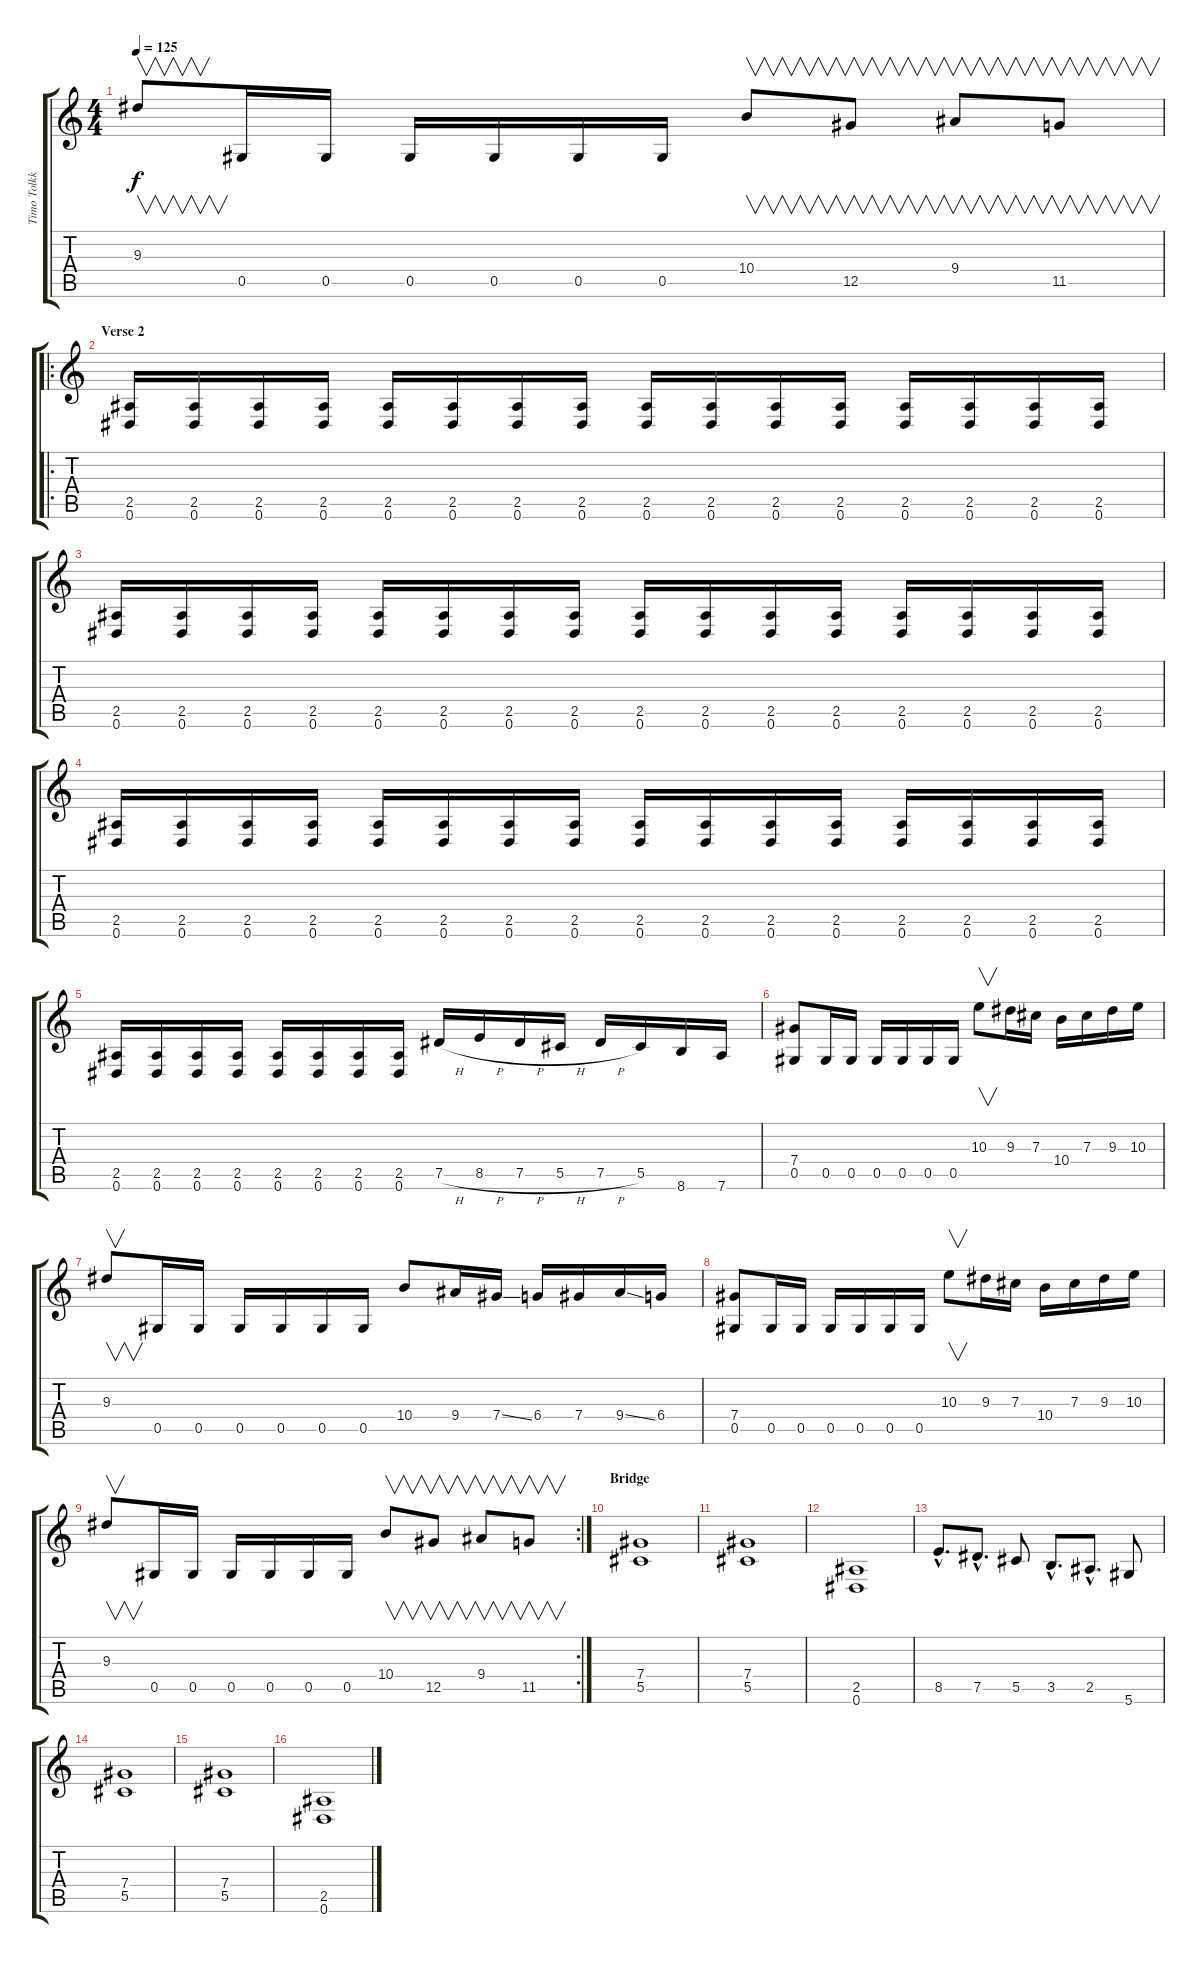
\track ("Timo Tolkki Gtr 1" "Timo Tolkk") {instrument overdrivenguitar}
\staff {score tabs}
\tuning (Eb4 Bb3 Gb3 Db3 Ab2 Eb2) {hide}
\ts (4 4)
\tempo 125
\clef g2
\ks c
9.3.8{v dy f} 0.5.16 0.5.16 0.5.16 0.5.16 0.5.16 0.5.16 10.4.8{v} 12.5.8{v} 9.4.8{v} 11.5.8{v} |
\ro
\section ("" "Verse 2")
(2.5 0.6).16 (2.5 0.6).16 (2.5 0.6).16 (2.5 0.6).16 (2.5 0.6).16 (2.5 0.6).16 (2.5 0.6).16 (2.5 0.6).16 (2.5 0.6).16 (2.5 0.6).16 (2.5 0.6).16 (2.5 0.6).16 (2.5 0.6).16 (2.5 0.6).16 (2.5 0.6).16 (2.5 0.6).16 |
(2.5 0.6).16 (2.5 0.6).16 (2.5 0.6).16 (2.5 0.6).16 (2.5 0.6).16 (2.5 0.6).16 (2.5 0.6).16 (2.5 0.6).16 (2.5 0.6).16 (2.5 0.6).16 (2.5 0.6).16 (2.5 0.6).16 (2.5 0.6).16 (2.5 0.6).16 (2.5 0.6).16 (2.5 0.6).16 |
(2.5 0.6).16 (2.5 0.6).16 (2.5 0.6).16 (2.5 0.6).16 (2.5 0.6).16 (2.5 0.6).16 (2.5 0.6).16 (2.5 0.6).16 (2.5 0.6).16 (2.5 0.6).16 (2.5 0.6).16 (2.5 0.6).16 (2.5 0.6).16 (2.5 0.6).16 (2.5 0.6).16 (2.5 0.6).16 |
(2.5 0.6).16 (2.5 0.6).16 (2.5 0.6).16 (2.5 0.6).16 (2.5 0.6).16 (2.5 0.6).16 (2.5 0.6).16 (2.5 0.6).16 7.5{h}.16 8.5{h}.16 7.5{h}.16 5.5{h}.16 7.5{h}.16 5.5.16 8.6.16 7.6.16 |
(7.4 0.5).8 0.5.16 0.5.16 0.5.16 0.5.16 0.5.16 0.5.16 10.3.8{v} 9.3.16 7.3.16 10.4.16 7.3.16 9.3.16 10.3.16 |
9.3.8{v} 0.5.16 0.5.16 0.5.16 0.5.16 0.5.16 0.5.16 10.4.8 9.4.16 7.4{ss}.16 6.4.16 7.4.16 9.4{ss}.16 6.4.16 |
(7.4 0.5).8 0.5.16 0.5.16 0.5.16 0.5.16 0.5.16 0.5.16 10.3.8{v} 9.3.16 7.3.16 10.4.16 7.3.16 9.3.16 10.3.16 |
\rc 2
9.3.8{v} 0.5.16 0.5.16 0.5.16 0.5.16 0.5.16 0.5.16 10.4.8{v} 12.5.8{v} 9.4.8{v} 11.5.8{v} |
\section ("" "Bridge")
(7.4 5.5).1 |
(7.4 5.5).1 |
(2.5 0.6).1 |
8.5{hac}.8{d} 7.5{hac}.8{d} 5.5.8 3.5{hac}.8{d} 2.5{hac}.8{d} 5.6.8 |
(7.4 5.5).1 |
(7.4 5.5).1 |
(2.5 0.6).1
